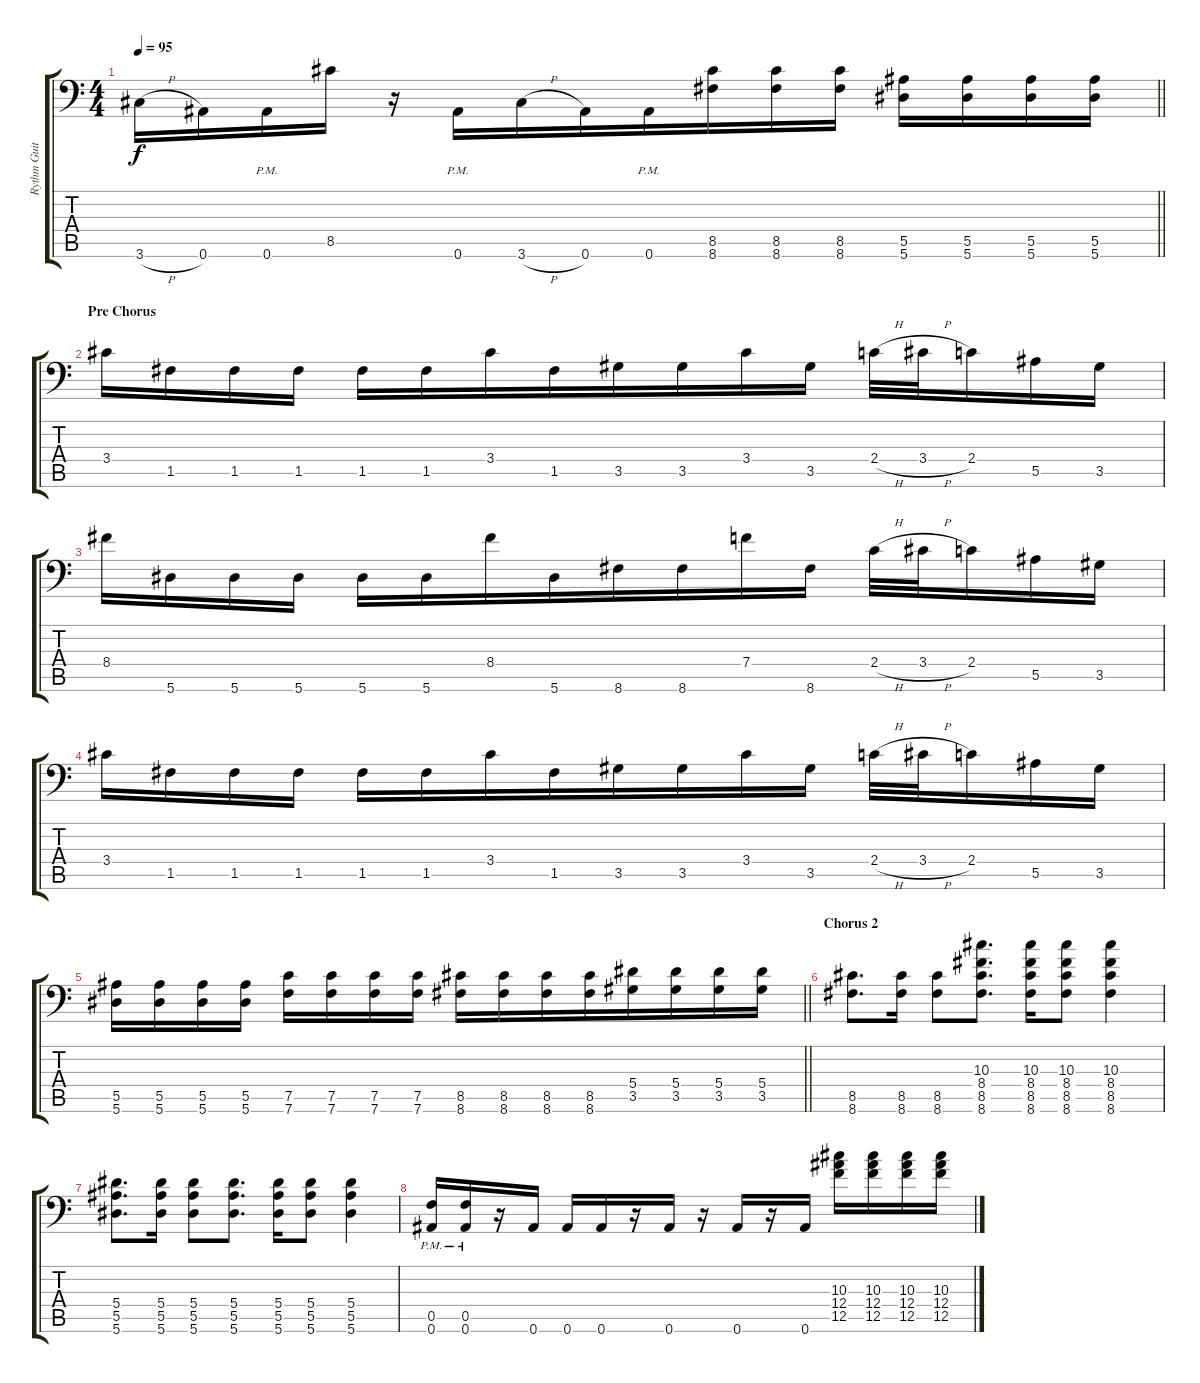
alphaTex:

\track ("Rythm Guitar 1" "Rythm Guit") {instrument distortionguitar}
\staff {score tabs}
\tuning (C4 G3 Eb3 Bb2 F2 Bb1) {hide}
\ts (4 4)
\tempo 95
\clef f4
\barLineRight lightlight
\ks c
3.6{h}.16{dy f} 0.6.16{beam merge} 0.6{pm}.16 8.5.16 r.16 0.6{pm}.16 3.6{h}.16 0.6.16{beam merge} 0.6{pm}.16{beam merge} (8.5 8.6).16 (8.5 8.6).16 (8.5 8.6).16 (5.5 5.6).16 (5.5 5.6).16 (5.5 5.6).16{beam merge} (5.5 5.6).16 |
\section ("" "Pre Chorus")
3.4.16 1.5.16 1.5.16 1.5.16 1.5.16{beam merge} 1.5.16 3.4.16 1.5.16{beam merge} 3.5.16 3.5.16 3.4.16{beam merge} 3.5.16 2.4{h}.32{beam merge} 3.4{h}.32 2.4.16 5.5.16 3.5.16 |
8.4.16 5.6.16 5.6.16 5.6.16 5.6.16 5.6.16{beam merge} 8.4.16 5.6.16{beam merge} 8.6.16{beam merge} 8.6.16 7.4.16{beam merge} 8.6.16 2.4{h}.32 3.4{h}.32 2.4.16 5.5.16 3.5.16 |
3.4.16 1.5.16 1.5.16 1.5.16 1.5.16{beam merge} 1.5.16 3.4.16 1.5.16{beam merge} 3.5.16 3.5.16 3.4.16{beam merge} 3.5.16 2.4{h}.32{beam merge} 3.4{h}.32 2.4.16 5.5.16 3.5.16 |
\barLineRight lightlight
(5.5 5.6).16 (5.5 5.6).16 (5.5 5.6).16 (5.5 5.6).16 (7.5 7.6).16 (7.5 7.6).16{beam merge} (7.5 7.6).16{beam merge} (7.5 7.6).16 (8.5 8.6).16 (8.5 8.6).16 (8.5 8.6).16 (8.5 8.6).16{beam merge} (5.4 3.5).16{beam merge} (5.4 3.5).16 (5.4 3.5).16 (5.4 3.5).16 |
\section ("" "Chorus 2")
(8.5 8.6).8{d} (8.5 8.6).16 (8.5 8.6).8 (10.3 8.4 8.5 8.6).8{d} (10.3 8.4 8.5 8.6).16 (10.3 8.4 8.5 8.6).8 (10.3 8.4 8.5 8.6).4 |
(5.4 5.5 5.6).8{d} (5.4 5.5 5.6).16 (5.4 5.5 5.6).8 (5.4 5.5 5.6).8{d} (5.4 5.5 5.6).16 (5.4 5.5 5.6).8 (5.4 5.5 5.6).4 |
(0.5{pm} 0.6{pm}).16{beam merge} (0.5{pm} 0.6{pm}).16 r.16 0.6.16 0.6.16{beam merge} 0.6.16{beam merge} r.16 0.6.16 r.16 0.6.16{beam merge} r.16 0.6.16 (10.3 12.4 12.5).16{beam merge} (10.3 12.4 12.5).16 (10.3 12.4 12.5).16 (10.3 12.4 12.5).16
